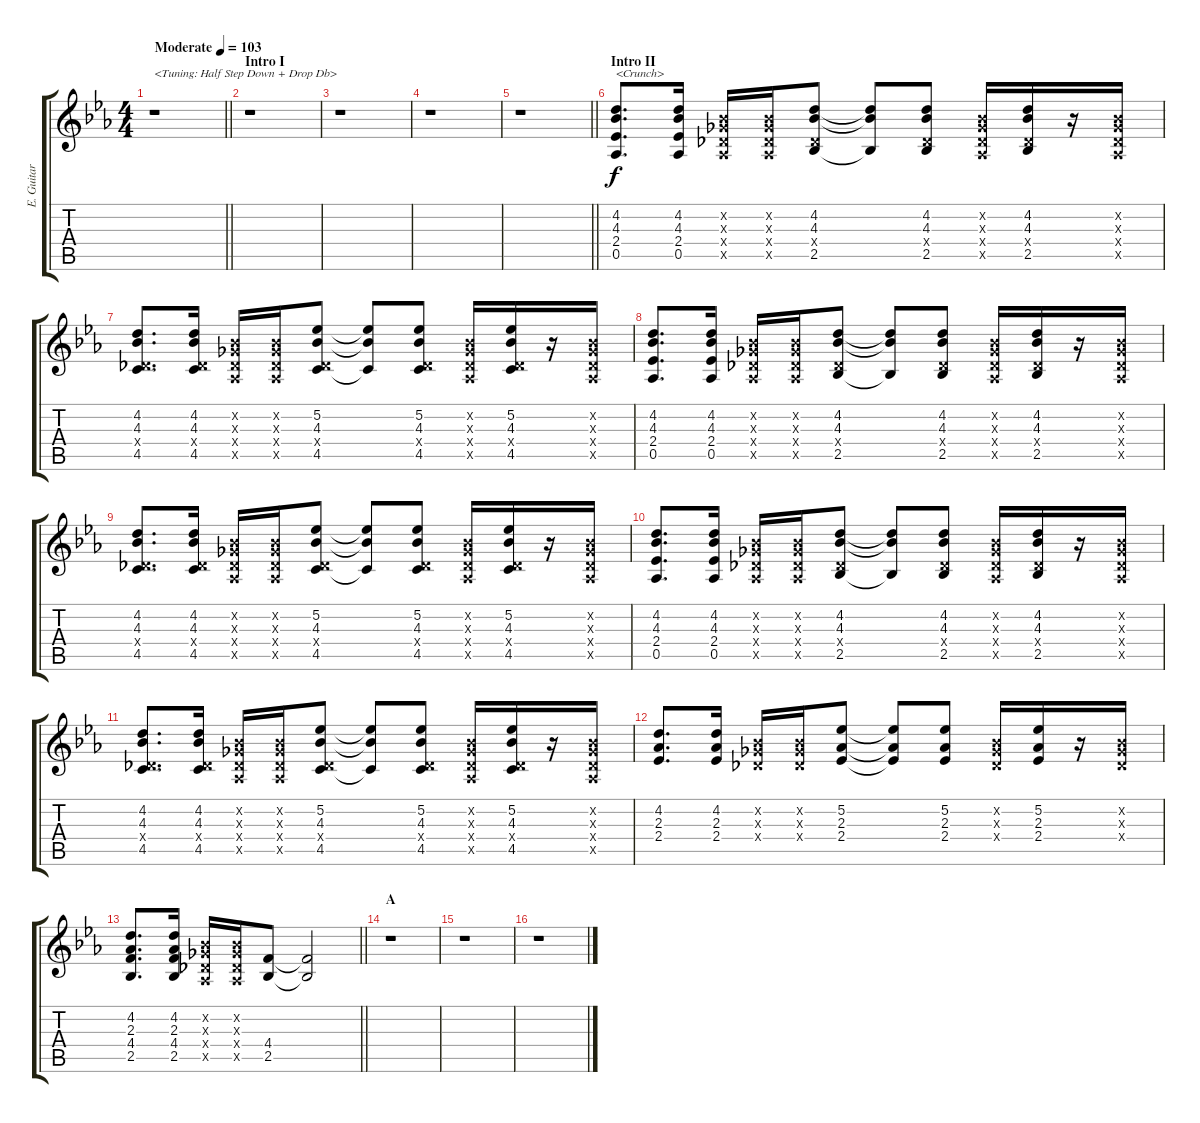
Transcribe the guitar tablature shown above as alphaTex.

\track ("E. Guitar I" "E. Guitar ") {instrument overdrivenguitar}
\staff {score tabs}
\tuning (Eb4 Bb3 Gb3 Db3 Ab2 Db2) {hide}
\ts (4 4)
\tempo (103 "Moderate")
\clef g2
\barLineRight lightlight
\ks eb
r.1{txt "<Tuning: Half Step Down + Drop Db>" dy f instrument overdrivenguitar} |
\section ("" "Intro I")
r.1 |
r.1 |
r.1 |
\barLineRight lightlight
r.1 |
\section ("" "Intro II")
(4.2 4.3 2.4 0.5).8{d txt "<Crunch>"} (4.2 4.3 2.4 0.5).16 (0.2{x} 0.3{x} 0.4{x} 0.5{x}).16 (0.2{x} 0.3{x} 0.4{x} 0.5{x}).16 (4.2 4.3 0.4{x} 2.5).8 (4.2{t} 4.3{t} 2.5{t}).8 (4.2 4.3 0.4{x} 2.5).8 (0.2{x} 0.3{x} 0.4{x} 0.5{x}).16 (4.2 4.3 0.4{x} 2.5).16 r.16 (0.2{x} 0.3{x} 0.4{x} 0.5{x}).16 |
(4.2 4.3 0.4{x} 4.5).8{d} (4.2 4.3 0.4{x} 4.5).16 (0.2{x} 0.3{x} 0.4{x} 0.5{x}).16 (0.2{x} 0.3{x} 0.4{x} 0.5{x}).16 (5.2 4.3 0.4{x} 4.5).8 (5.2{t} 4.3{t} 4.5{t}).8 (5.2 4.3 0.4{x} 4.5).8 (0.2{x} 0.3{x} 0.4{x} 0.5{x}).16 (5.2 4.3 0.4{x} 4.5).16 r.16 (0.2{x} 0.3{x} 0.4{x} 0.5{x}).16 |
(4.2 4.3 2.4 0.5).8{d} (4.2 4.3 2.4 0.5).16 (0.2{x} 0.3{x} 0.4{x} 0.5{x}).16 (0.2{x} 0.3{x} 0.4{x} 0.5{x}).16 (4.2 4.3 0.4{x} 2.5).8 (4.2{t} 4.3{t} 2.5{t}).8 (4.2 4.3 0.4{x} 2.5).8 (0.2{x} 0.3{x} 0.4{x} 0.5{x}).16 (4.2 4.3 0.4{x} 2.5).16 r.16 (0.2{x} 0.3{x} 0.4{x} 0.5{x}).16 |
(4.2 4.3 0.4{x} 4.5).8{d} (4.2 4.3 0.4{x} 4.5).16 (0.2{x} 0.3{x} 0.4{x} 0.5{x}).16 (0.2{x} 0.3{x} 0.4{x} 0.5{x}).16 (5.2 4.3 0.4{x} 4.5).8 (5.2{t} 4.3{t} 4.5{t}).8 (5.2 4.3 0.4{x} 4.5).8 (0.2{x} 0.3{x} 0.4{x} 0.5{x}).16 (5.2 4.3 0.4{x} 4.5).16 r.16 (0.2{x} 0.3{x} 0.4{x} 0.5{x}).16 |
(4.2 4.3 2.4 0.5).8{d} (4.2 4.3 2.4 0.5).16 (0.2{x} 0.3{x} 0.4{x} 0.5{x}).16 (0.2{x} 0.3{x} 0.4{x} 0.5{x}).16 (4.2 4.3 0.4{x} 2.5).8 (4.2{t} 4.3{t} 2.5{t}).8 (4.2 4.3 0.4{x} 2.5).8 (0.2{x} 0.3{x} 0.4{x} 0.5{x}).16 (4.2 4.3 0.4{x} 2.5).16 r.16 (0.2{x} 0.3{x} 0.4{x} 0.5{x}).16 |
(4.2 4.3 0.4{x} 4.5).8{d} (4.2 4.3 0.4{x} 4.5).16 (0.2{x} 0.3{x} 0.4{x} 0.5{x}).16 (0.2{x} 0.3{x} 0.4{x} 0.5{x}).16 (5.2 4.3 0.4{x} 4.5).8 (5.2{t} 4.3{t} 4.5{t}).8 (5.2 4.3 0.4{x} 4.5).8 (0.2{x} 0.3{x} 0.4{x} 0.5{x}).16 (5.2 4.3 0.4{x} 4.5).16 r.16 (0.2{x} 0.3{x} 0.4{x} 0.5{x}).16 |
(4.2 2.3 2.4).8{d} (4.2 2.3 2.4).16 (0.2{x} 0.3{x} 0.4{x}).16 (0.2{x} 0.3{x} 0.4{x}).16 (5.2 2.3 2.4).8 (5.2{t} 2.3{t} 2.4{t}).8 (5.2 2.3 2.4).8 (0.2{x} 0.3{x} 0.4{x}).16 (5.2 2.3 2.4).16 r.16 (0.2{x} 0.3{x} 0.4{x}).16 |
\barLineRight lightlight
(4.2 2.3 4.4 2.5).8{d} (4.2 2.3 4.4 2.5).16 (0.2{x} 0.3{x} 0.4{x} 0.5{x}).16 (0.2{x} 0.3{x} 0.4{x} 0.5{x}).16 (4.4 2.5).8 (4.4{t} 2.5{t}).2 |
\section ("" "A")
r.1 |
r.1 |
r.1
